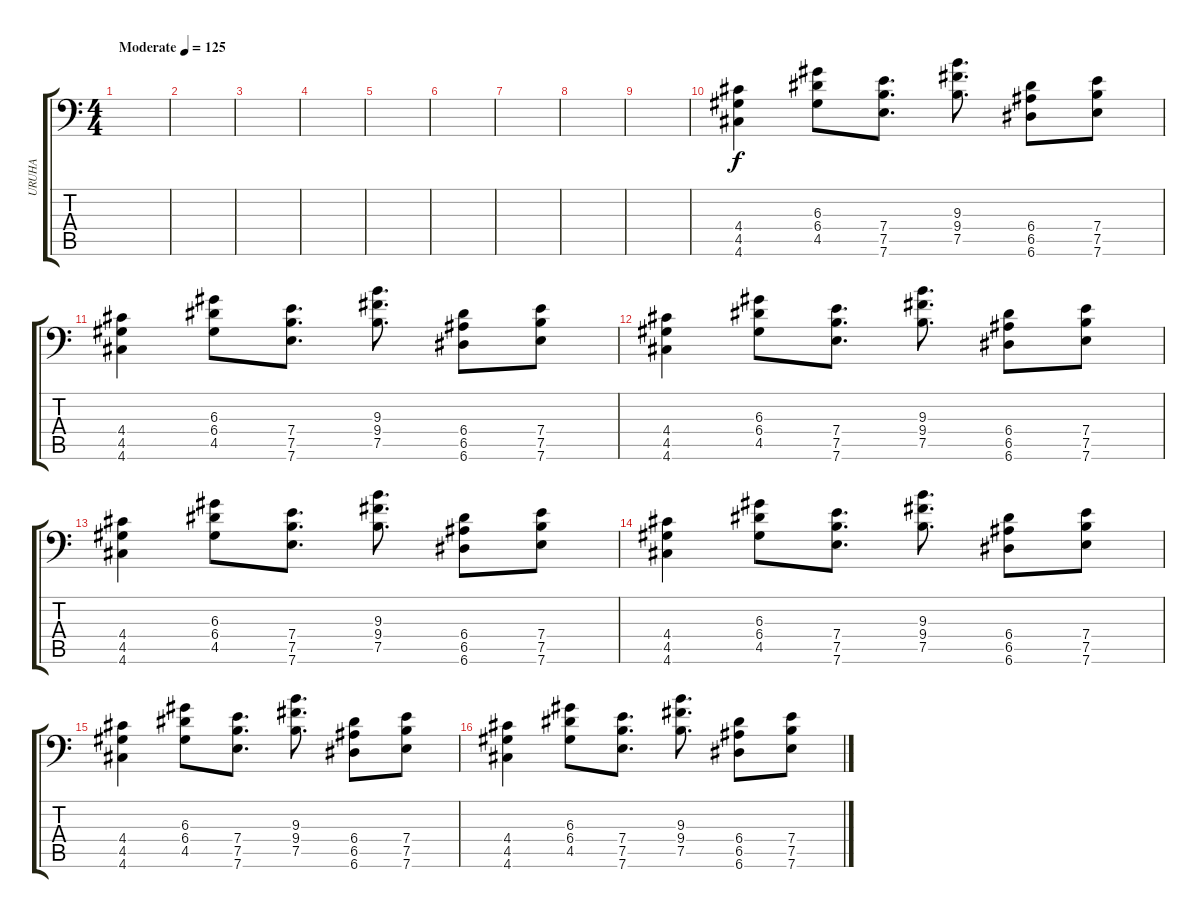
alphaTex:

\track ("URUHA" "URUHA") {instrument overdrivenguitar}
\staff {score tabs}
\tuning (B3 Gb3 D3 A2 E2 A1) {hide}
\ts (4 4)
\tempo (125 "Moderate")
\clef f4
\ks c
|
|
|
|
|
|
|
|
|
(4.4 4.5 4.6).4 (6.3 6.4 4.5).8 (7.4 7.5 7.6).8{d} (9.3 9.4 7.5).8{d} (6.4 6.5 6.6).8 (7.4 7.5 7.6).8 |
(4.4 4.5 4.6).4 (6.3 6.4 4.5).8 (7.4 7.5 7.6).8{d} (9.3 9.4 7.5).8{d} (6.4 6.5 6.6).8 (7.4 7.5 7.6).8 |
(4.4 4.5 4.6).4 (6.3 6.4 4.5).8 (7.4 7.5 7.6).8{d} (9.3 9.4 7.5).8{d} (6.4 6.5 6.6).8 (7.4 7.5 7.6).8 |
(4.4 4.5 4.6).4 (6.3 6.4 4.5).8 (7.4 7.5 7.6).8{d} (9.3 9.4 7.5).8{d} (6.4 6.5 6.6).8 (7.4 7.5 7.6).8 |
(4.4 4.5 4.6).4 (6.3 6.4 4.5).8 (7.4 7.5 7.6).8{d} (9.3 9.4 7.5).8{d} (6.4 6.5 6.6).8 (7.4 7.5 7.6).8 |
(4.4 4.5 4.6).4 (6.3 6.4 4.5).8 (7.4 7.5 7.6).8{d} (9.3 9.4 7.5).8{d} (6.4 6.5 6.6).8 (7.4 7.5 7.6).8 |
(4.4 4.5 4.6).4 (6.3 6.4 4.5).8 (7.4 7.5 7.6).8{d} (9.3 9.4 7.5).8{d} (6.4 6.5 6.6).8 (7.4 7.5 7.6).8
